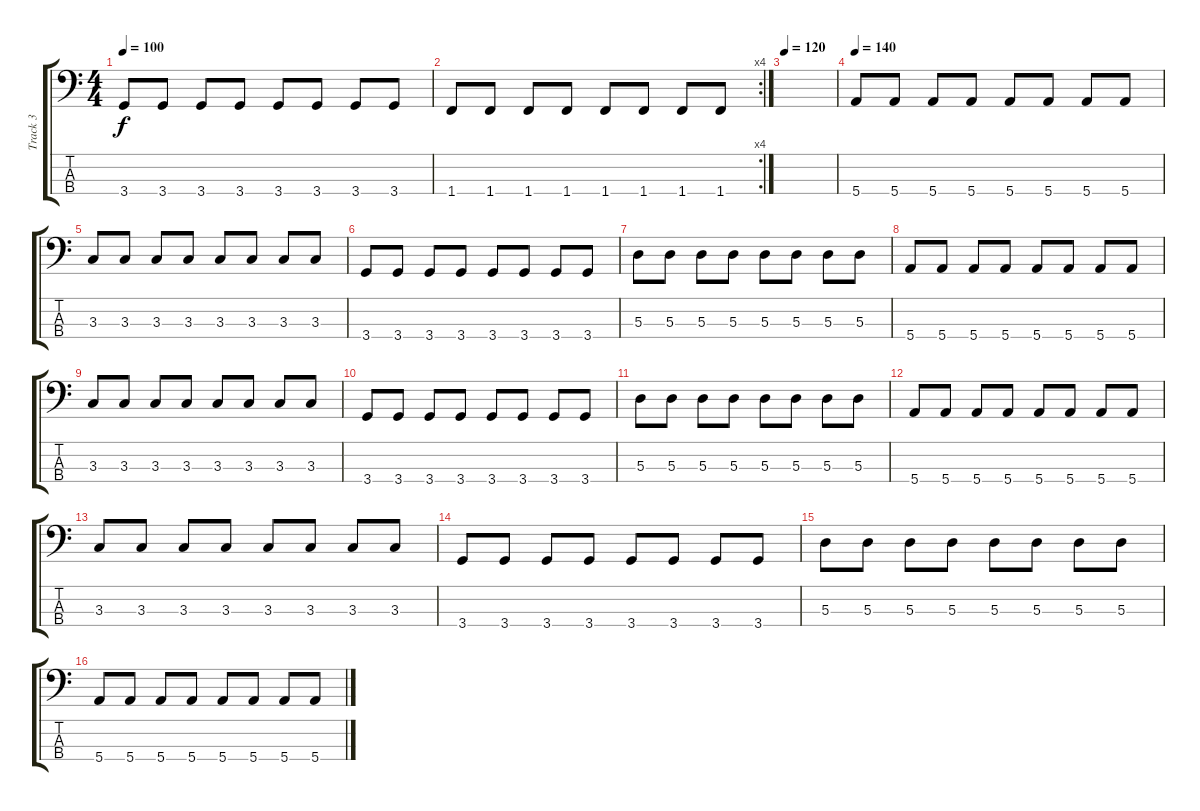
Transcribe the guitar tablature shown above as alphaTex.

\track ("Track 3" "Track 3") {instrument electricbasspick}
\staff {score tabs}
\tuning (G2 D2 A1 E1) {hide}
\ts (4 4)
\tempo 100
\clef f4
\ks c
3.4.8{dy f} 3.4.8 3.4.8 3.4.8 3.4.8 3.4.8 3.4.8 3.4.8 |
\rc 4
1.4.8 1.4.8 1.4.8 1.4.8 1.4.8 1.4.8 1.4.8 1.4.8 |
\tempo 120
|
\tempo 140
5.4.8 5.4.8 5.4.8 5.4.8 5.4.8 5.4.8 5.4.8 5.4.8 |
3.3.8 3.3.8 3.3.8 3.3.8 3.3.8 3.3.8 3.3.8 3.3.8 |
3.4.8 3.4.8 3.4.8 3.4.8 3.4.8 3.4.8 3.4.8 3.4.8 |
5.3.8 5.3.8 5.3.8 5.3.8 5.3.8 5.3.8 5.3.8 5.3.8 |
5.4.8 5.4.8 5.4.8 5.4.8 5.4.8 5.4.8 5.4.8 5.4.8 |
3.3.8 3.3.8 3.3.8 3.3.8 3.3.8 3.3.8 3.3.8 3.3.8 |
3.4.8 3.4.8 3.4.8 3.4.8 3.4.8 3.4.8 3.4.8 3.4.8 |
5.3.8 5.3.8 5.3.8 5.3.8 5.3.8 5.3.8 5.3.8 5.3.8 |
5.4.8 5.4.8 5.4.8 5.4.8 5.4.8 5.4.8 5.4.8 5.4.8 |
3.3.8 3.3.8 3.3.8 3.3.8 3.3.8 3.3.8 3.3.8 3.3.8 |
3.4.8 3.4.8 3.4.8 3.4.8 3.4.8 3.4.8 3.4.8 3.4.8 |
5.3.8 5.3.8 5.3.8 5.3.8 5.3.8 5.3.8 5.3.8 5.3.8 |
5.4.8 5.4.8 5.4.8 5.4.8 5.4.8 5.4.8 5.4.8 5.4.8
